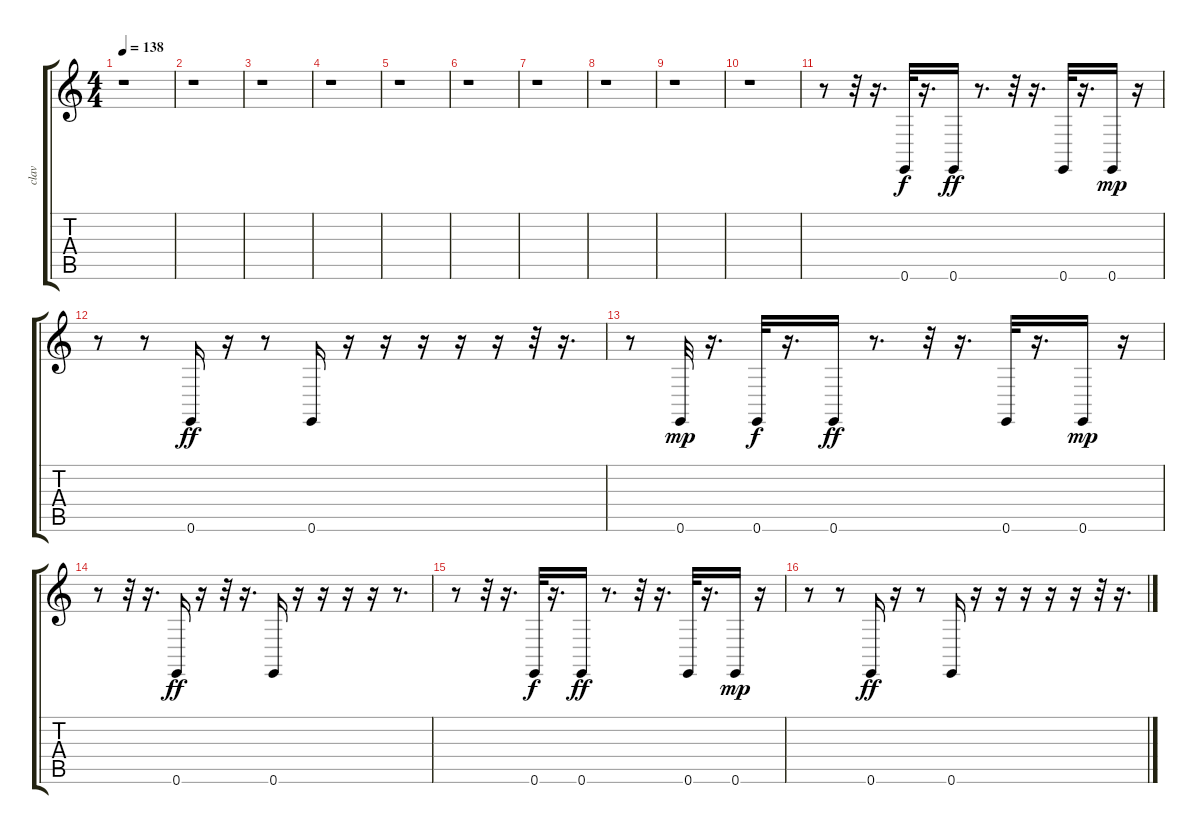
\track ("clav" "clav") {instrument clavinet}
\staff {score tabs}
\tuning (E4 B3 G3 D3 A2 E2) {hide}
\ts (4 4)
\tempo 138
\clef g2
\ks c
r.1{dy mp} |
r.1 |
r.1 |
r.1 |
r.1 |
r.1 |
r.1 |
r.1 |
r.1 |
r.1 |
r.8 r.32 r.16{d} 0.6.32{dy f} r.16{d} 0.6.16{dy ff} r.8{d} r.32 r.16{d} 0.6.32 r.16{d} 0.6.16{dy mp} r.16 |
r.8 r.8 0.6.16{dy ff} r.16 r.8 0.6.16 r.16 r.16 r.16 r.16 r.16 r.32 r.16{d} |
r.8 0.6.32{dy mp} r.16{d} 0.6.32{dy f} r.16{d} 0.6.16{dy ff} r.8{d} r.32 r.16{d} 0.6.32 r.16{d} 0.6.16{dy mp} r.16 |
r.8 r.32 r.16{d} 0.6.16{dy ff} r.16 r.32 r.16{d} 0.6.16 r.16 r.16 r.16 r.16 r.8{d} |
r.8 r.32 r.16{d} 0.6.32{dy f} r.16{d} 0.6.16{dy ff} r.8{d} r.32 r.16{d} 0.6.32 r.16{d} 0.6.16{dy mp} r.16 |
r.8 r.8 0.6.16{dy ff} r.16 r.8 0.6.16 r.16 r.16 r.16 r.16 r.16 r.32 r.16{d}
